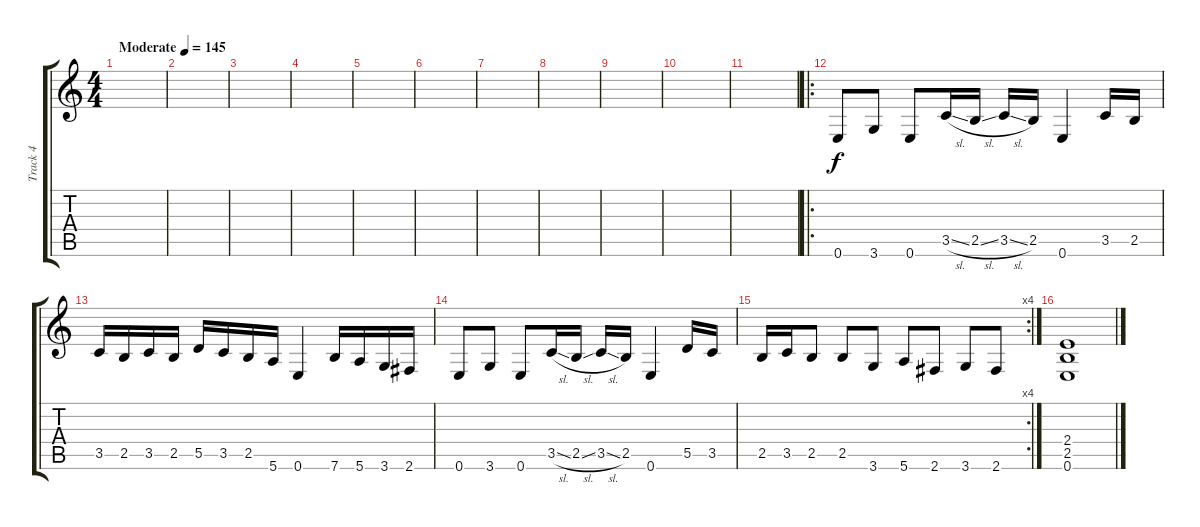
\track ("Track 4" "Track 4") {instrument distortionguitar}
\staff {score tabs}
\tuning (E4 B3 G3 D3 A2 E2) {hide}
\ts (4 4)
\tempo (145 "Moderate")
\clef g2
\ks c
|
|
|
|
|
|
|
|
|
|
|
\ro
0.6.8 3.6.8 0.6.8 3.5{sl}.16 2.5{sl}.16 3.5{sl}.16 2.5.16 0.6.4 3.5.16 2.5.16 |
3.5.16 2.5.16 3.5.16 2.5.16 5.5.16 3.5.16 2.5.16 5.6.16 0.6.4 7.6.16 5.6.16 3.6.16 2.6.16 |
0.6.8 3.6.8 0.6.8 3.5{sl}.16 2.5{sl}.16 3.5{sl}.16 2.5.16 0.6.4 5.5.16 3.5.16 |
\rc 4
2.5.16 3.5.16 2.5.8 2.5.8 3.6.8 5.6.8 2.6.8 3.6.8 2.6.8 |
(2.4 2.5 0.6).1
